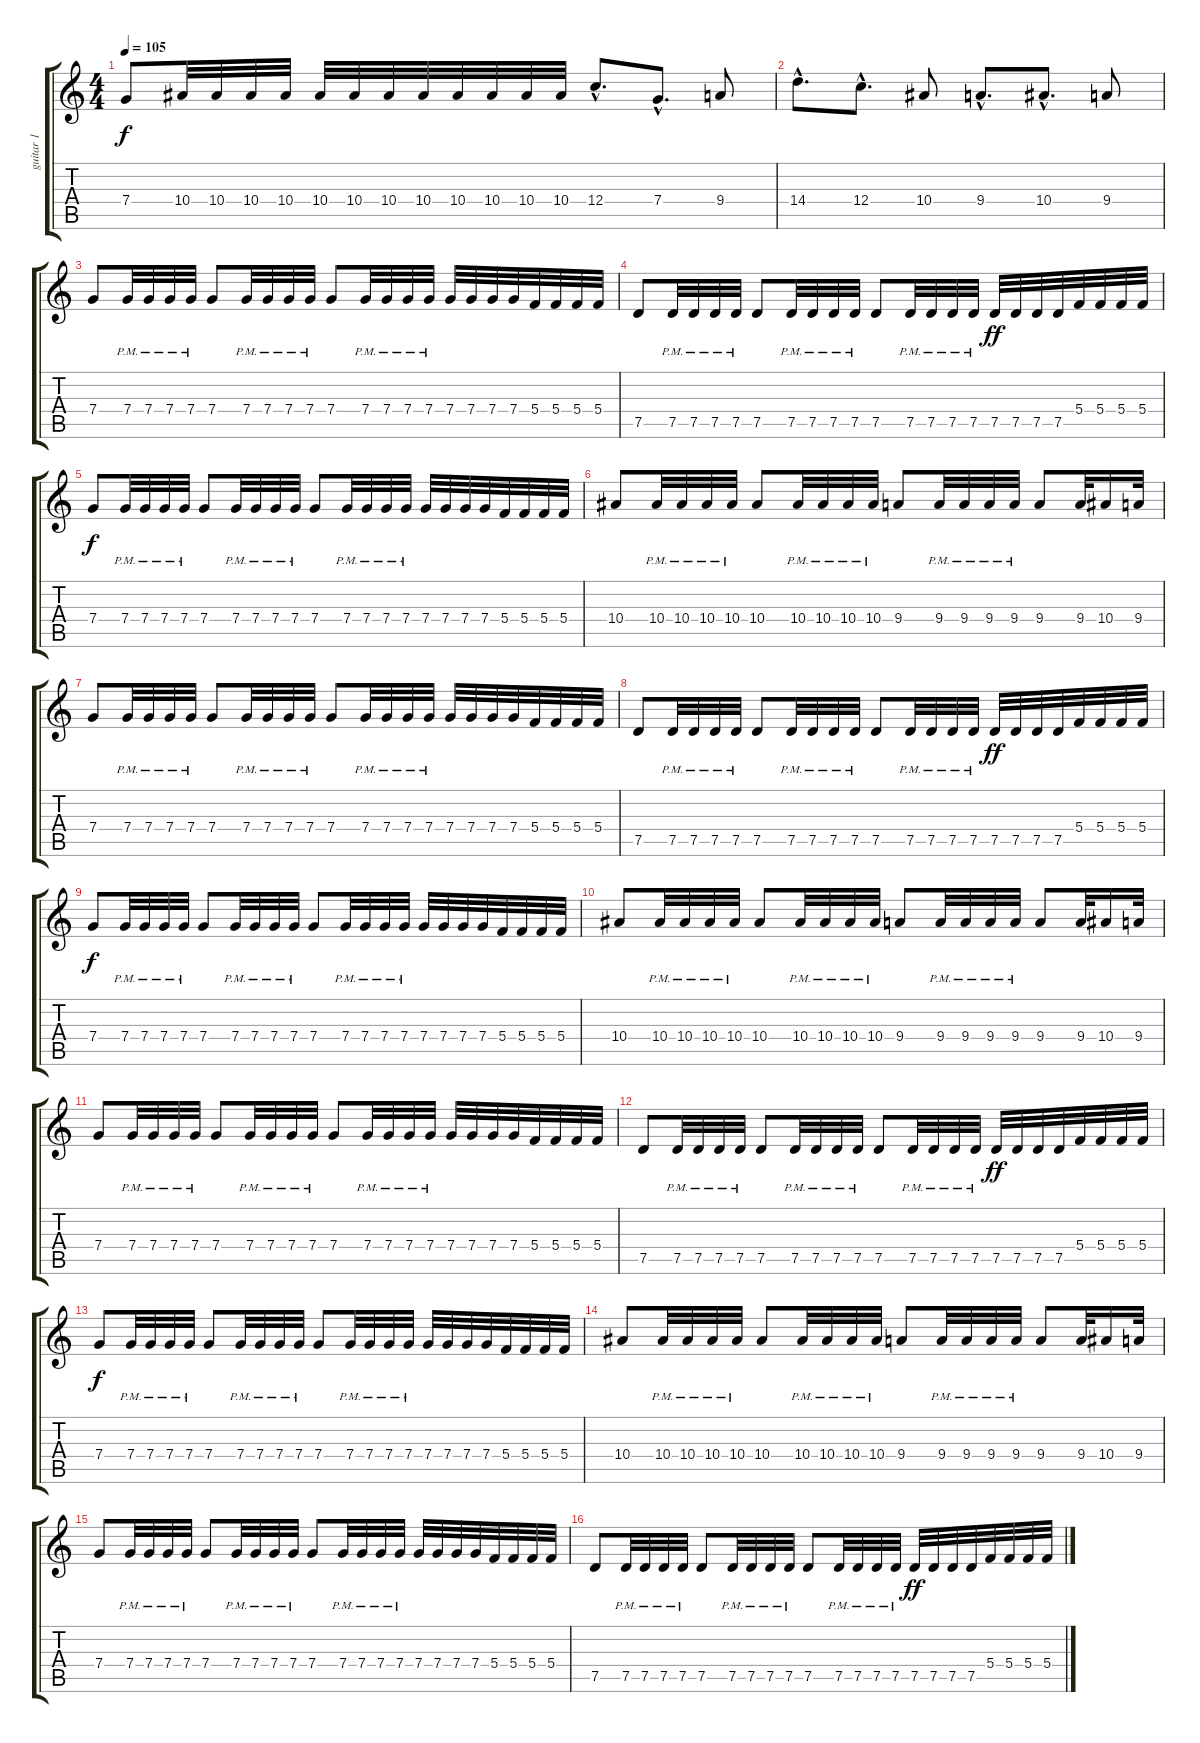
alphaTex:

\track ("guitar 1" "guitar 1") {instrument distortionguitar}
\staff {score tabs}
\tuning (D4 A3 F3 C3 G2 C2) {hide}
\ts (4 4)
\tempo 105
\clef g2
\ks c
7.4.8{dy f} 10.4.32 10.4.32 10.4.32 10.4.32 10.4.32 10.4.32 10.4.32 10.4.32 10.4.32 10.4.32 10.4.32 10.4.32 12.4{hac}.8{d} 7.4{hac}.8{d} 9.4.8 |
14.4{hac}.8{d} 12.4{hac}.8{d} 10.4.8 9.4{hac}.8{d} 10.4{hac}.8{d} 9.4.8 |
7.4.8 7.4{pm}.32 7.4{pm}.32 7.4{pm}.32 7.4{pm}.32 7.4.8 7.4{pm}.32 7.4{pm}.32 7.4{pm}.32 7.4{pm}.32 7.4.8 7.4{pm}.32 7.4{pm}.32 7.4{pm}.32 7.4{pm}.32 7.4.32 7.4.32 7.4.32 7.4.32 5.4.32 5.4.32 5.4.32 5.4.32 |
7.5.8 7.5{pm}.32 7.5{pm}.32 7.5{pm}.32 7.5{pm}.32 7.5.8 7.5{pm}.32 7.5{pm}.32 7.5{pm}.32 7.5{pm}.32 7.5.8 7.5{pm}.32 7.5{pm}.32 7.5{pm}.32 7.5{pm}.32 7.5.32{dy ff} 7.5.32 7.5.32 7.5.32 5.4.32 5.4.32 5.4.32 5.4.32 |
7.4.8{dy f} 7.4{pm}.32 7.4{pm}.32 7.4{pm}.32 7.4{pm}.32 7.4.8 7.4{pm}.32 7.4{pm}.32 7.4{pm}.32 7.4{pm}.32 7.4.8 7.4{pm}.32 7.4{pm}.32 7.4{pm}.32 7.4{pm}.32 7.4.32 7.4.32 7.4.32 7.4.32 5.4.32 5.4.32 5.4.32 5.4.32 |
10.4.8 10.4{pm}.32 10.4{pm}.32 10.4{pm}.32 10.4{pm}.32 10.4.8 10.4{pm}.32 10.4{pm}.32 10.4{pm}.32 10.4{pm}.32 9.4.8 9.4{pm}.32 9.4{pm}.32 9.4{pm}.32 9.4{pm}.32 9.4.8 9.4.32 10.4.16 9.4.32 |
7.4.8 7.4{pm}.32 7.4{pm}.32 7.4{pm}.32 7.4{pm}.32 7.4.8 7.4{pm}.32 7.4{pm}.32 7.4{pm}.32 7.4{pm}.32 7.4.8 7.4{pm}.32 7.4{pm}.32 7.4{pm}.32 7.4{pm}.32 7.4.32 7.4.32 7.4.32 7.4.32 5.4.32 5.4.32 5.4.32 5.4.32 |
7.5.8 7.5{pm}.32 7.5{pm}.32 7.5{pm}.32 7.5{pm}.32 7.5.8 7.5{pm}.32 7.5{pm}.32 7.5{pm}.32 7.5{pm}.32 7.5.8 7.5{pm}.32 7.5{pm}.32 7.5{pm}.32 7.5{pm}.32 7.5.32{dy ff} 7.5.32 7.5.32 7.5.32 5.4.32 5.4.32 5.4.32 5.4.32 |
7.4.8{dy f} 7.4{pm}.32 7.4{pm}.32 7.4{pm}.32 7.4{pm}.32 7.4.8 7.4{pm}.32 7.4{pm}.32 7.4{pm}.32 7.4{pm}.32 7.4.8 7.4{pm}.32 7.4{pm}.32 7.4{pm}.32 7.4{pm}.32 7.4.32 7.4.32 7.4.32 7.4.32 5.4.32 5.4.32 5.4.32 5.4.32 |
10.4.8 10.4{pm}.32 10.4{pm}.32 10.4{pm}.32 10.4{pm}.32 10.4.8 10.4{pm}.32 10.4{pm}.32 10.4{pm}.32 10.4{pm}.32 9.4.8 9.4{pm}.32 9.4{pm}.32 9.4{pm}.32 9.4{pm}.32 9.4.8 9.4.32 10.4.16 9.4.32 |
7.4.8 7.4{pm}.32 7.4{pm}.32 7.4{pm}.32 7.4{pm}.32 7.4.8 7.4{pm}.32 7.4{pm}.32 7.4{pm}.32 7.4{pm}.32 7.4.8 7.4{pm}.32 7.4{pm}.32 7.4{pm}.32 7.4{pm}.32 7.4.32 7.4.32 7.4.32 7.4.32 5.4.32 5.4.32 5.4.32 5.4.32 |
7.5.8 7.5{pm}.32 7.5{pm}.32 7.5{pm}.32 7.5{pm}.32 7.5.8 7.5{pm}.32 7.5{pm}.32 7.5{pm}.32 7.5{pm}.32 7.5.8 7.5{pm}.32 7.5{pm}.32 7.5{pm}.32 7.5{pm}.32 7.5.32{dy ff} 7.5.32 7.5.32 7.5.32 5.4.32 5.4.32 5.4.32 5.4.32 |
7.4.8{dy f} 7.4{pm}.32 7.4{pm}.32 7.4{pm}.32 7.4{pm}.32 7.4.8 7.4{pm}.32 7.4{pm}.32 7.4{pm}.32 7.4{pm}.32 7.4.8 7.4{pm}.32 7.4{pm}.32 7.4{pm}.32 7.4{pm}.32 7.4.32 7.4.32 7.4.32 7.4.32 5.4.32 5.4.32 5.4.32 5.4.32 |
10.4.8 10.4{pm}.32 10.4{pm}.32 10.4{pm}.32 10.4{pm}.32 10.4.8 10.4{pm}.32 10.4{pm}.32 10.4{pm}.32 10.4{pm}.32 9.4.8 9.4{pm}.32 9.4{pm}.32 9.4{pm}.32 9.4{pm}.32 9.4.8 9.4.32 10.4.16 9.4.32 |
7.4.8 7.4{pm}.32 7.4{pm}.32 7.4{pm}.32 7.4{pm}.32 7.4.8 7.4{pm}.32 7.4{pm}.32 7.4{pm}.32 7.4{pm}.32 7.4.8 7.4{pm}.32 7.4{pm}.32 7.4{pm}.32 7.4{pm}.32 7.4.32 7.4.32 7.4.32 7.4.32 5.4.32 5.4.32 5.4.32 5.4.32 |
7.5.8 7.5{pm}.32 7.5{pm}.32 7.5{pm}.32 7.5{pm}.32 7.5.8 7.5{pm}.32 7.5{pm}.32 7.5{pm}.32 7.5{pm}.32 7.5.8 7.5{pm}.32 7.5{pm}.32 7.5{pm}.32 7.5{pm}.32 7.5.32{dy ff} 7.5.32 7.5.32 7.5.32 5.4.32 5.4.32 5.4.32 5.4.32
